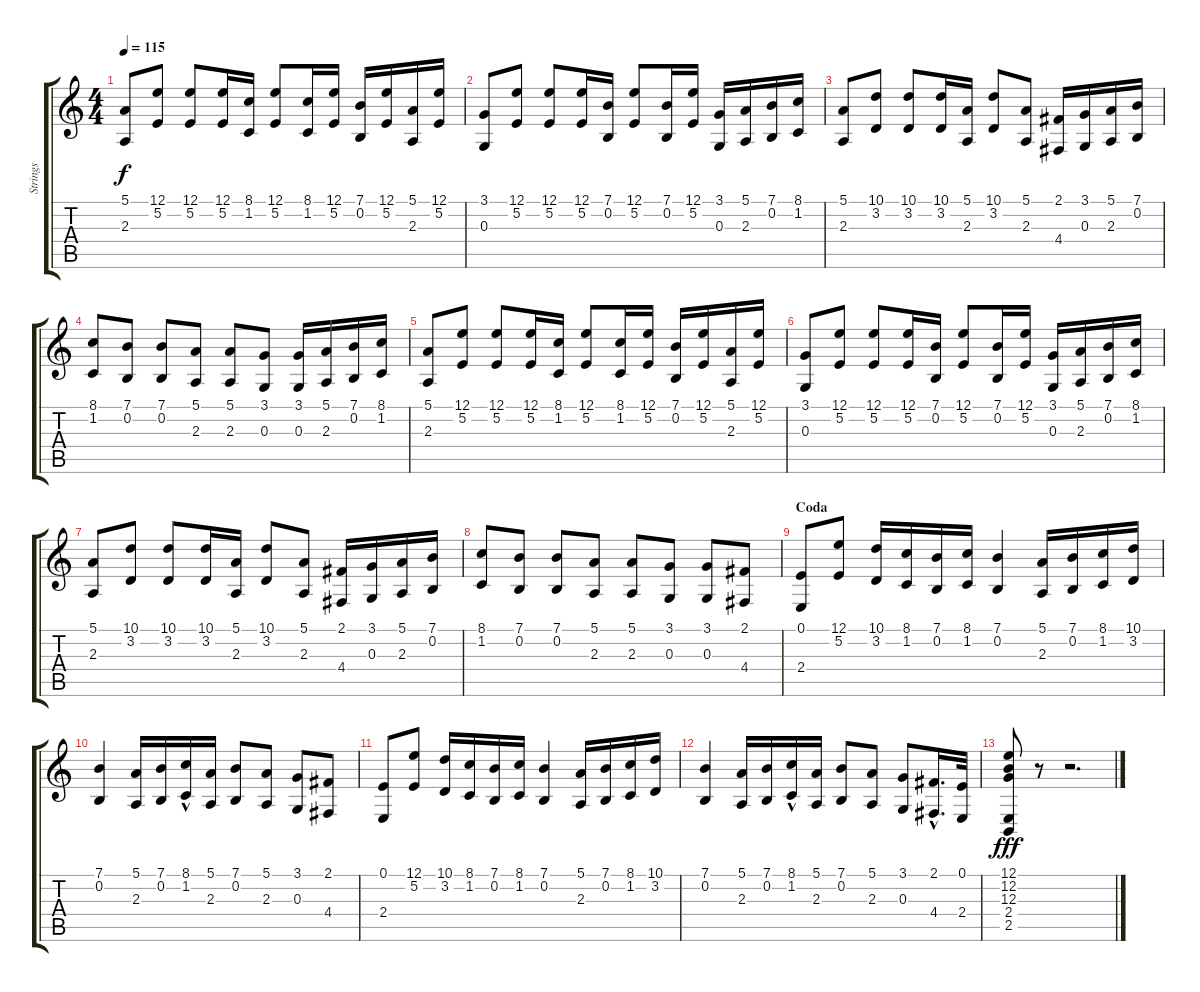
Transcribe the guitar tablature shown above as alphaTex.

\track ("Strings" "Strings") {instrument stringensemble1}
\staff {score tabs}
\tuning (E4 B3 G3 D3 A2 E2) {hide}
\ts (4 4)
\tempo 115
\clef g2
\ks c
(5.1 2.3).8{dy f balance 14} (12.1 5.2).8 (12.1 5.2).8 (12.1 5.2).16 (8.1 1.2).16 (12.1 5.2).8 (8.1 1.2).16 (12.1 5.2).16 (7.1 0.2).16 (12.1 5.2).16 (5.1 2.3).16 (12.1 5.2).16 |
(3.1 0.3).8{balance 12} (12.1 5.2).8 (12.1 5.2).8 (12.1 5.2).16 (7.1 0.2).16 (12.1 5.2).8 (7.1 0.2).16 (12.1 5.2).16 (3.1 0.3).16 (5.1 2.3).16 (7.1 0.2).16 (8.1 1.2).16 |
(5.1 2.3).8{balance 10} (10.1 3.2).8 (10.1 3.2).8 (10.1 3.2).16 (5.1 2.3).16 (10.1 3.2).8 (5.1 2.3).8 (2.1 4.4).16 (3.1 0.3).16 (5.1 2.3).16 (7.1 0.2).16 |
(8.1 1.2).8{balance 8} (7.1 0.2).8 (7.1 0.2).8 (5.1 2.3).8 (5.1 2.3).8 (3.1 0.3).8 (3.1 0.3).16 (5.1 2.3).16 (7.1 0.2).16 (8.1 1.2).16 |
(5.1 2.3).8{balance 6} (12.1 5.2).8 (12.1 5.2).8 (12.1 5.2).16 (8.1 1.2).16 (12.1 5.2).8 (8.1 1.2).16 (12.1 5.2).16 (7.1 0.2).16 (12.1 5.2).16 (5.1 2.3).16 (12.1 5.2).16 |
(3.1 0.3).8{balance 4} (12.1 5.2).8 (12.1 5.2).8 (12.1 5.2).16 (7.1 0.2).16 (12.1 5.2).8 (7.1 0.2).16 (12.1 5.2).16 (3.1 0.3).16 (5.1 2.3).16 (7.1 0.2).16 (8.1 1.2).16 |
(5.1 2.3).8{balance 2} (10.1 3.2).8 (10.1 3.2).8 (10.1 3.2).16 (5.1 2.3).16 (10.1 3.2).8 (5.1 2.3).8 (2.1 4.4).16 (3.1 0.3).16 (5.1 2.3).16 (7.1 0.2).16 |
(8.1 1.2).8{balance 0} (7.1 0.2).8 (7.1 0.2).8 (5.1 2.3).8 (5.1 2.3).8 (3.1 0.3).8 (3.1 0.3).8 (2.1 4.4).8 |
\section ("" "Coda")
(0.1 2.4).8{instrument stringensemble1} (12.1 5.2).8 (10.1 3.2).16 (8.1 1.2).16 (7.1 0.2).16 (8.1 1.2).16 (7.1 0.2).4 (5.1 2.3).16 (7.1 0.2).16 (8.1 1.2).16 (10.1 3.2).16 |
(7.1 0.2).4 (5.1 2.3).16 (7.1 0.2).16 (8.1{hac} 1.2).16 (5.1 2.3).16 (7.1 0.2).8 (5.1 2.3).8 (3.1 0.3).8 (2.1 4.4).8 |
(0.1 2.4).8 (12.1 5.2).8 (10.1 3.2).16 (8.1 1.2).16 (7.1 0.2).16 (8.1 1.2).16 (7.1 0.2).4 (5.1 2.3).16 (7.1 0.2).16 (8.1 1.2).16 (10.1 3.2).16 |
(7.1 0.2).4 (5.1 2.3).16 (7.1 0.2).16 (8.1{hac} 1.2).16 (5.1 2.3).16 (7.1 0.2).8 (5.1 2.3).8 (3.1 0.3).8 (2.1{hac} 4.4{hac}).16{d} (0.1 2.4).32 |
(12.1 12.2 12.3 2.4 2.5).8{dy fff} r.8 r.2{d}
